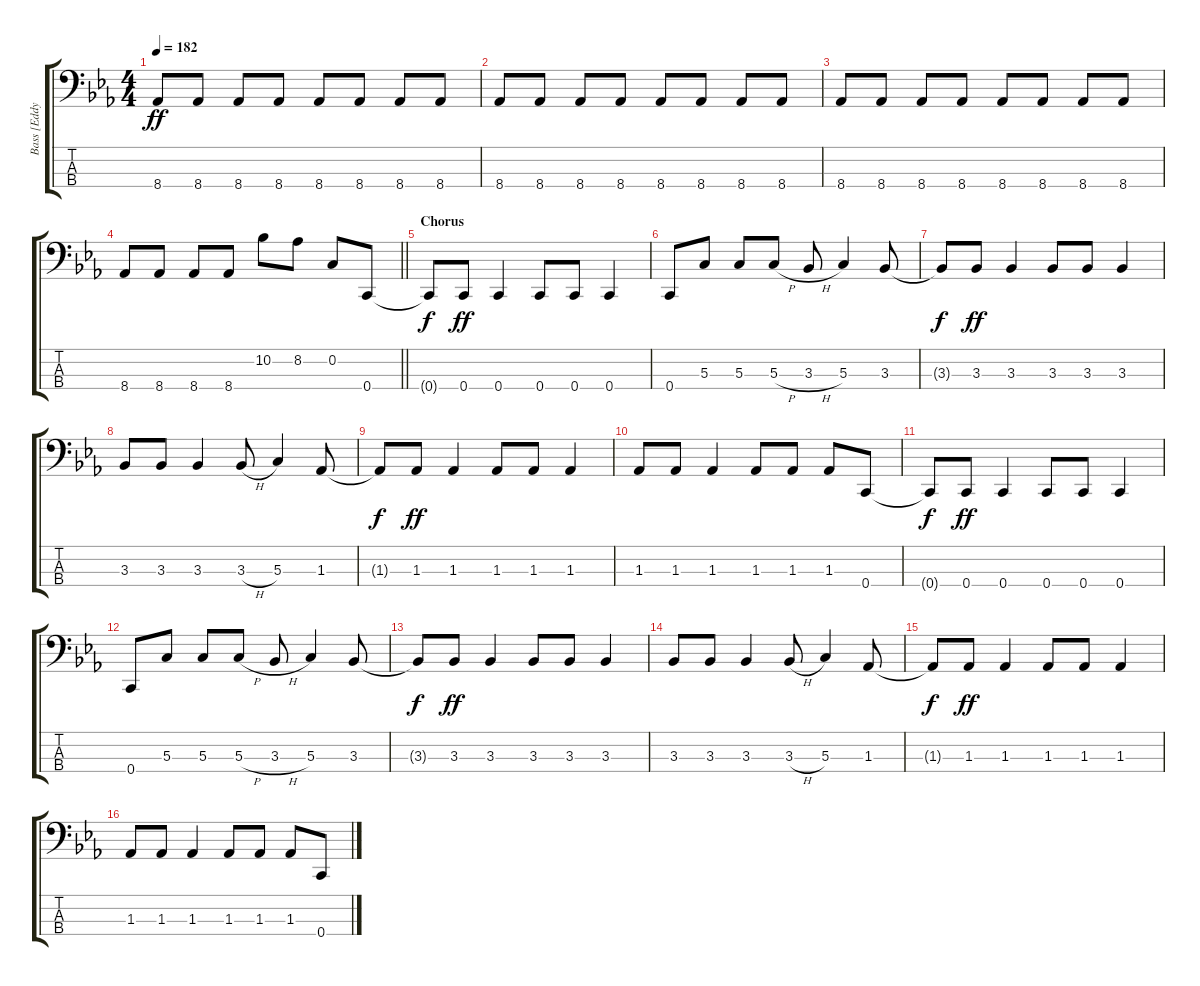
\track ("Bass [Eddy]" "Bass [Eddy") {instrument electricbasspick}
\staff {score tabs}
\tuning (F2 C2 G1 C1) {hide}
\ts (4 4)
\tempo 182
\clef f4
\ks eb
8.4.8{dy ff} 8.4.8 8.4.8 8.4.8 8.4.8 8.4.8 8.4.8 8.4.8 |
8.4.8 8.4.8 8.4.8 8.4.8 8.4.8 8.4.8 8.4.8 8.4.8 |
8.4.8 8.4.8 8.4.8 8.4.8 8.4.8 8.4.8 8.4.8 8.4.8 |
\barLineRight lightlight
8.4.8 8.4.8 8.4.8 8.4.8 10.2.8 8.2.8 0.2.8 0.4.8 |
\section ("" "Chorus")
0.4{t}.8{dy f} 0.4.8{dy ff} 0.4.4 0.4.8 0.4.8 0.4.4 |
0.4.8 5.3.8 5.3.8 5.3{h}.8 3.3{h}.8 5.3.4 3.3.8 |
3.3{t}.8{dy f} 3.3.8{dy ff} 3.3.4 3.3.8 3.3.8 3.3.4 |
3.3.8 3.3.8 3.3.4 3.3{h}.8 5.3.4 1.3.8 |
1.3{t}.8{dy f} 1.3.8{dy ff} 1.3.4 1.3.8 1.3.8 1.3.4 |
1.3.8 1.3.8 1.3.4 1.3.8 1.3.8 1.3.8 0.4.8 |
0.4{t}.8{dy f} 0.4.8{dy ff} 0.4.4 0.4.8 0.4.8 0.4.4 |
0.4.8 5.3.8 5.3.8 5.3{h}.8 3.3{h}.8 5.3.4 3.3.8 |
3.3{t}.8{dy f} 3.3.8{dy ff} 3.3.4 3.3.8 3.3.8 3.3.4 |
3.3.8 3.3.8 3.3.4 3.3{h}.8 5.3.4 1.3.8 |
1.3{t}.8{dy f} 1.3.8{dy ff} 1.3.4 1.3.8 1.3.8 1.3.4 |
1.3.8 1.3.8 1.3.4 1.3.8 1.3.8 1.3.8 0.4.8
